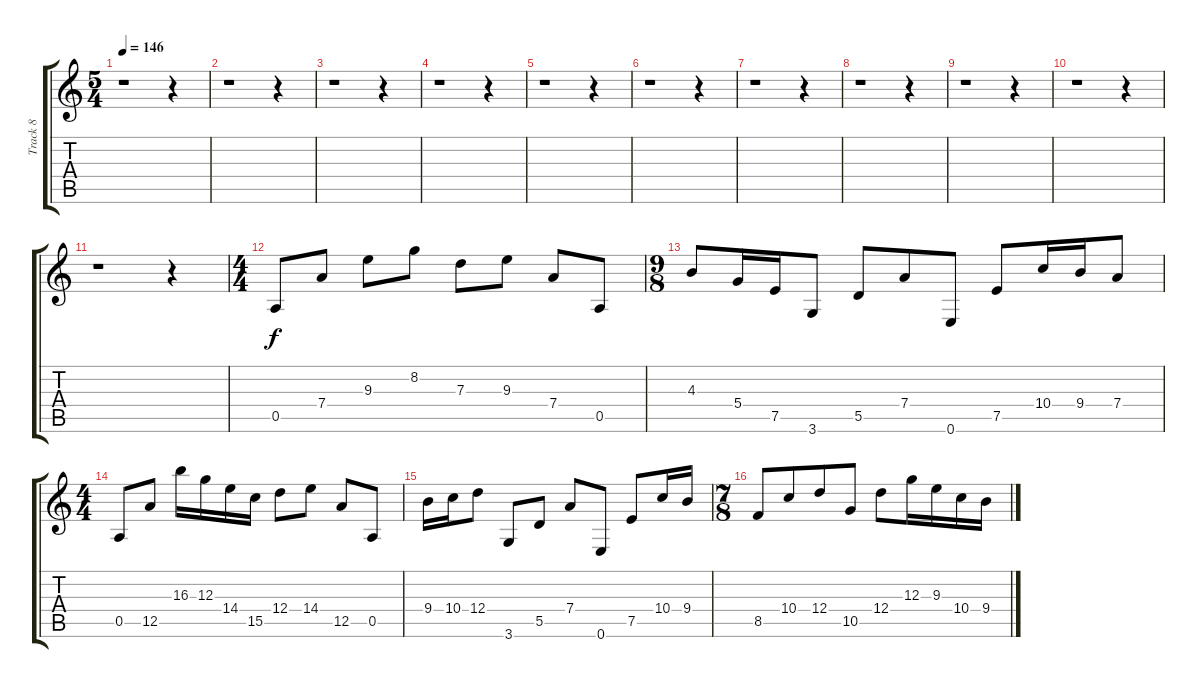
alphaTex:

\track ("Track 8" "Track 8") {instrument electricguitarjazz}
\staff {score tabs}
\tuning (E4 B3 G3 D3 A2 E2) {hide}
\ts (5 4)
\tempo 146
\clef g2
\ks c
r.1{dy f} r.4 |
r.1 r.4 |
r.1 r.4 |
r.1 r.4 |
r.1 r.4 |
r.1 r.4 |
r.1 r.4 |
r.1 r.4 |
r.1 r.4 |
r.1 r.4 |
r.1 r.4 |
\ts (4 4)
0.5.8 7.4.8 9.3.8 8.2.8 7.3.8 9.3.8 7.4.8 0.5.8 |
\ts (9 8)
4.3.8 5.4.16 7.5.16 3.6.8 5.5.8 7.4.8 0.6.8 7.5.8 10.4.16 9.4.16 7.4.8 |
\ts (4 4)
0.5.8 12.5.8 16.3.16 12.3.16 14.4.16 15.5.16 12.4.8 14.4.8 12.5.8 0.5.8 |
9.4.16 10.4.16 12.4.8 3.6.8 5.5.8 7.4.8 0.6.8 7.5.8 10.4.16 9.4.16 |
\ts (7 8)
8.5.8 10.4.8 12.4.8 10.5.8 12.4.8 12.3.16 9.3.16 10.4.16 9.4.16
